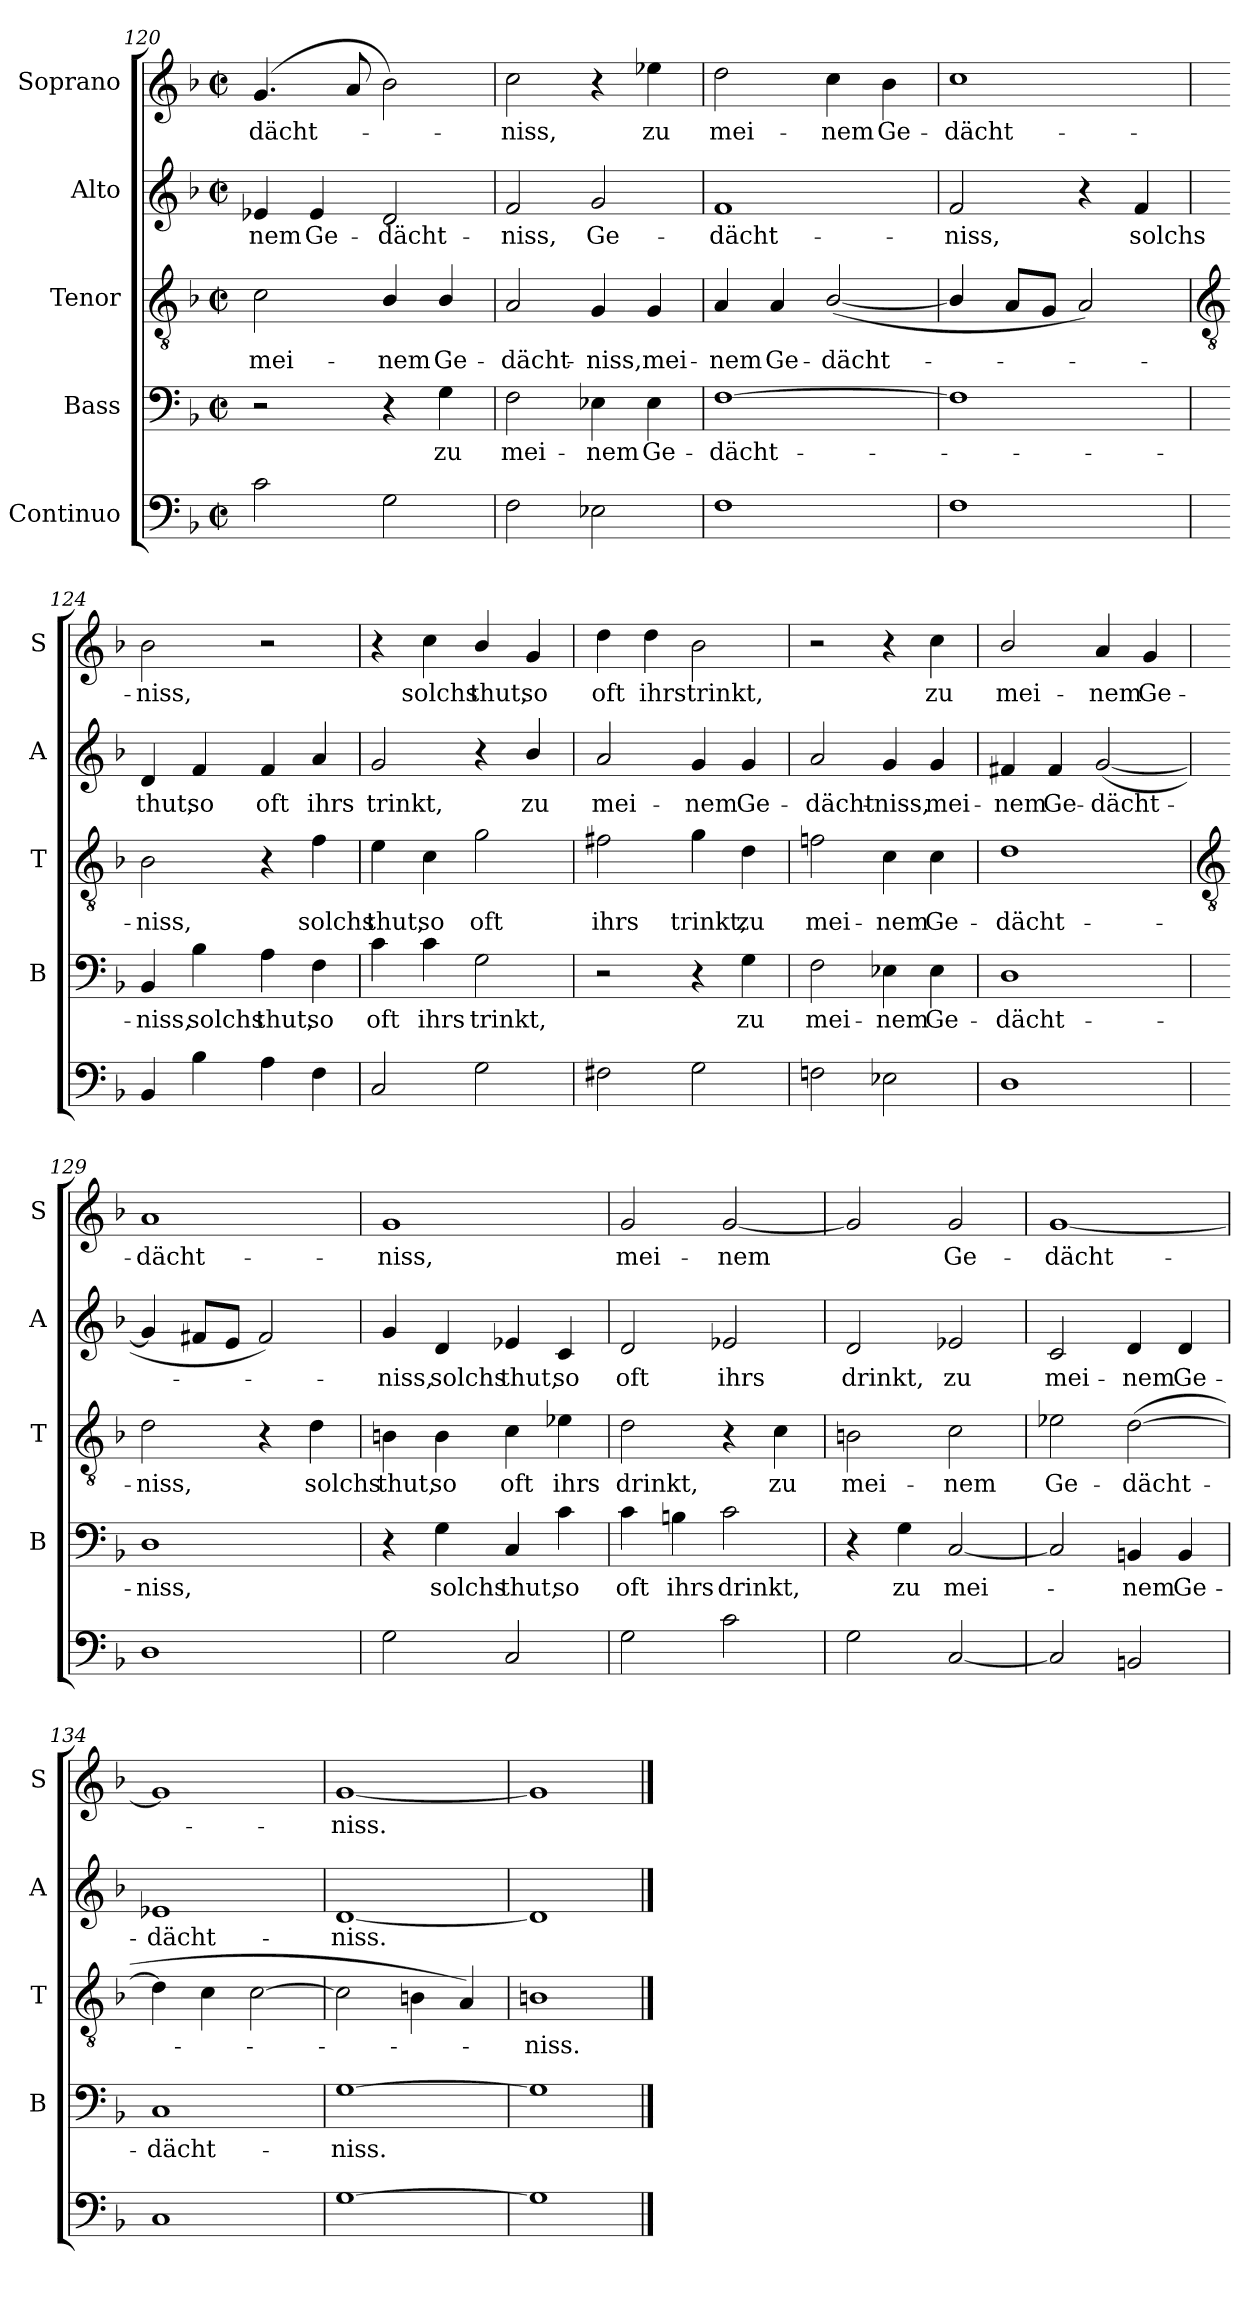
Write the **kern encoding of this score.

**kern	**kern	**text	**kern	**text	**kern	**text	**kern	**text
*part5	*part4	*part4	*part3	*part3	*part2	*part2	*part1	*part1
*staff5	*staff4	*staff4	*staff3	*staff3	*staff2	*staff2	*staff1	*staff1
*I"Continuo	*I"Bass	*	*I"Tenor	*	*I"Alto	*	*I"Soprano	*
*	*I'B	*	*I'T	*	*I'A	*	*I'S	*
*clefF4	*clefF4	*	*clefGv2	*	*clefG2	*	*clefG2	*
*k[b-]	*k[b-]	*	*k[b-]	*	*k[b-]	*	*k[b-]	*
*F:	*F:	*	*F:	*	*F:	*	*F:	*
*M2/2	*M2/2	*	*M2/2	*	*M2/2	*	*M2/2	*
*met(c|)	*met(c|)	*	*met(c|)	*	*met(c|)	*	*met(c|)	*
=120	=120	=120	=120	=120	=120	=120	=120	=120
!	!	!	!	!LO:LY:b	!	!LO:LY:b	!	!LO:LY:b
2c	2r	.	2c	mei-	4e-X	-nem	(<4.g	-dächt-
!	!	!	!	!	!	!LO:LY:b	!	!
.	.	.	.	.	4e-	Ge-	.	.
.	.	.	.	.	.	.	8a	.
!	!	!	!	!LO:LY:b	!	!LO:LY:b	!	!
2G	4r	.	4B-/	-nem	2d	-dächt-	2b-)	.
!	!	!LO:LY:b	!	!LO:LY:b	!	!	!	!
.	4G	zu	4B-/	Ge-	.	.	.	.
=121	=121	=121	=121	=121	=121	=121	=121	=121
!	!	!LO:LY:b	!	!LO:LY:b	!	!LO:LY:b	!	!LO:LY:b
2F	2F	mei-	2A	-dächt-	2f	-niss,	2cc	niss,
!	!	!LO:LY:b	!	!LO:LY:b	!	!LO:LY:b	!	!
2E-X	4E-X	-nem	4G	-niss,	2g	Ge-	4r	.
!	!	!LO:LY:b	!	!LO:LY:b	!	!	!	!LO:LY:b
.	4E-	Ge-	4G	mei-	.	.	4ee-X	zu
=122	=122	=122	=122	=122	=122	=122	=122	=122
!	!	!LO:LY:b	!	!LO:LY:b	!	!LO:LY:b	!	!LO:LY:b
1F	[1F	-dächt-	4A	-nem	1f	-dächt-	2dd	mei-
!	!	!	!	!LO:LY:b	!	!	!	!
.	.	.	4A	Ge-	.	.	.	.
!	!	!	!	!LO:LY:b	!	!	!	!LO:LY:b
.	.	.	(<[2B-/	-dächt-	.	.	4cc	-nem
!	!	!	!	!	!	!	!	!LO:LY:b
.	.	.	.	.	.	.	4b-	Ge-
=123	=123	=123	=123	=123	=123	=123	=123	=123
!	!	!	!	!	!	!LO:LY:b	!	!LO:LY:b
1F	1F]	.	4B-/]	.	2f	-niss,	1cc	-dächt-
.	.	.	8AL	.	.	.	.	.
.	.	.	8GJ	.	.	.	.	.
.	.	.	2A)	.	4r	.	.	.
!	!	!	!	!	!	!LO:LY:b	!	!
.	.	.	.	.	4f	solchs	.	.
!!LO:LB:g=z
=124	=124	=124	=124	=124	=124	=124	=124	=124
*	*	*	*clefGv2	*	*	*	*	*
!	!	!LO:LY:b	!	!LO:LY:b	!	!LO:LY:b	!	!LO:LY:b
4BB-	4BB-	niss,	2B-	niss,	4d	thut,	2b-	-niss,
!	!	!LO:LY:b	!	!	!	!LO:LY:b	!	!
4B-	4B-	solchs	.	.	4f	so	.	.
!	!	!LO:LY:b	!	!	!	!LO:LY:b	!	!
4A	4A	thut,	4r	.	4f	oft	2r	.
!	!	!LO:LY:b	!	!LO:LY:b	!	!LO:LY:b	!	!
4F	4F	so	4f	solchs	4a	ihrs	.	.
=125	=125	=125	=125	=125	=125	=125	=125	=125
!	!	!LO:LY:b	!	!LO:LY:b	!	!LO:LY:b	!	!
2C	4c	oft	4e	thut,	2g	trinkt,	4r	.
!	!	!LO:LY:b	!	!LO:LY:b	!	!	!	!LO:LY:b
.	4c	ihrs	4c	so	.	.	4cc	solchs
!	!	!LO:LY:b	!	!LO:LY:b	!	!	!	!LO:LY:b
2G	2G	trinkt,	2g	oft	4r	.	4b-/	thut,
!	!	!	!	!	!	!LO:LY:b	!	!LO:LY:b
.	.	.	.	.	4b-/	zu	4g	so
=126	=126	=126	=126	=126	=126	=126	=126	=126
!	!	!	!	!LO:LY:b	!	!LO:LY:b	!	!LO:LY:b
2F#X	2r	.	2f#X	ihrs	2a	mei-	4dd	oft
!	!	!	!	!	!	!	!	!LO:LY:b
.	.	.	.	.	.	.	4dd	ihrs
!	!	!	!	!LO:LY:b	!	!LO:LY:b	!	!LO:LY:b
2G	4r	.	4g	trinkt,	4g	-nem	2b-	trinkt,
!	!	!LO:LY:b	!	!LO:LY:b	!	!LO:LY:b	!	!
.	4G	zu	4d	zu	4g	Ge-	.	.
=127	=127	=127	=127	=127	=127	=127	=127	=127
!	!	!LO:LY:b	!	!LO:LY:b	!	!LO:LY:b	!	!
2Fn	2F	mei-	2fn	mei-	2a	-dächt-	2r	.
!	!	!LO:LY:b	!	!LO:LY:b	!	!LO:LY:b	!	!
2E-X	4E-X	-nem	4c	-nem	4g	-niss,	4r	.
!	!	!LO:LY:b	!	!LO:LY:b	!	!LO:LY:b	!	!LO:LY:b
.	4E-	Ge-	4c	Ge-	4g	mei-	4cc	zu
=128	=128	=128	=128	=128	=128	=128	=128	=128
!	!	!LO:LY:b	!	!LO:LY:b	!	!LO:LY:b	!	!LO:LY:b
1D	1D	-dächt-	1d	-dächt-	4f#X	-nem	2b-/	mei-
!	!	!	!	!	!	!LO:LY:b	!	!
.	.	.	.	.	4f#	Ge-	.	.
!	!	!	!	!	!	!LO:LY:b	!	!LO:LY:b
.	.	.	.	.	(<[2g	-dächt-	4a	-nem
!	!	!	!	!	!	!	!	!LO:LY:b
.	.	.	.	.	.	.	4g	Ge-
!!LO:LB:g=z
=129	=129	=129	=129	=129	=129	=129	=129	=129
*	*	*	*clefGv2	*	*	*	*	*
!	!	!LO:LY:b	!	!LO:LY:b	!	!	!	!LO:LY:b
1D	1D	-niss,	2d	-niss,	4g]	.	1a	-dächt-
.	.	.	.	.	8f#XL	.	.	.
.	.	.	.	.	8eJ	.	.	.
.	.	.	4r	.	2f#)	.	.	.
!	!	!	!	!LO:LY:b	!	!	!	!
.	.	.	4d	solchs	.	.	.	.
=130	=130	=130	=130	=130	=130	=130	=130	=130
!	!	!	!	!LO:LY:b	!	!LO:LY:b	!	!LO:LY:b
2G	4r	.	4Bn	thut,	4g	niss,	1g	-niss,
!	!	!LO:LY:b	!	!LO:LY:b	!	!LO:LY:b	!	!
.	4G	solchs	4B	so	4d	solchs	.	.
!	!	!LO:LY:b	!	!LO:LY:b	!	!LO:LY:b	!	!
2C	4C	thut,	4c	oft	4e-X	thut,	.	.
!	!	!LO:LY:b	!	!LO:LY:b	!	!LO:LY:b	!	!
.	4c	so	4e-X	ihrs	4c	so	.	.
=131	=131	=131	=131	=131	=131	=131	=131	=131
!	!	!LO:LY:b	!	!LO:LY:b	!	!LO:LY:b	!	!LO:LY:b
2G	4c	oft	2d	drinkt,	2d	oft	2g	mei-
!	!	!LO:LY:b	!	!	!	!	!	!
.	4Bn	ihrs	.	.	.	.	.	.
!	!	!LO:LY:b	!	!	!	!LO:LY:b	!	!LO:LY:b
2c	2c	drinkt,	4r	.	2e-X	ihrs	[2g	-nem
!	!	!	!	!LO:LY:b	!	!	!	!
.	.	.	4c	zu	.	.	.	.
=132	=132	=132	=132	=132	=132	=132	=132	=132
!	!	!	!	!LO:LY:b	!	!LO:LY:b	!	!
2G	4r	.	2Bn	mei-	2d	drinkt,	2g]	.
!	!	!LO:LY:b	!	!	!	!	!	!
.	4G	zu	.	.	.	.	.	.
!	!	!LO:LY:b	!	!LO:LY:b	!	!LO:LY:b	!	!LO:LY:b
[2C	[2C	mei-	2c	-nem	2e-X	zu	2g	Ge-
=133	=133	=133	=133	=133	=133	=133	=133	=133
!	!	!	!	!LO:LY:b	!	!LO:LY:b	!	!LO:LY:b
2C]	2C]	.	2e-X	Ge-	2c	mei-	[1g	-dächt-
!	!	!LO:LY:b	!	!LO:LY:b	!	!LO:LY:b	!	!
2BBn	4BBn	nem	(>[2d	-dächt-	4d	-nem	.	.
!	!	!LO:LY:b	!	!	!	!LO:LY:b	!	!
.	4BB	Ge-	.	.	4d	Ge-	.	.
=134	=134	=134	=134	=134	=134	=134	=134	=134
!	!	!LO:LY:b	!	!	!	!LO:LY:b	!	!
1C	1C	-dächt-	4d]	.	1e-X	-dächt-	1g]	.
.	.	.	4c	.	.	.	.	.
.	.	.	[2c	.	.	.	.	.
=135	=135	=135	=135	=135	=135	=135	=135	=135
!	!	!LO:LY:b	!	!	!	!LO:LY:b	!	!LO:LY:b
[1G	[1G	-niss.	2c]	.	[1d	-niss.	[1g	niss.
.	.	.	4Bn	.	.	.	.	.
.	.	.	4A)	.	.	.	.	.
=136	=136	=136	=136	=136	=136	=136	=136	=136
!	!	!	!	!LO:LY:b	!	!	!	!
1G]	1G]	.	1Bn	niss.	1d]	.	1g]	.
==	==	==	==	==	==	==	==	==
*-	*-	*-	*-	*-	*-	*-	*-	*-
